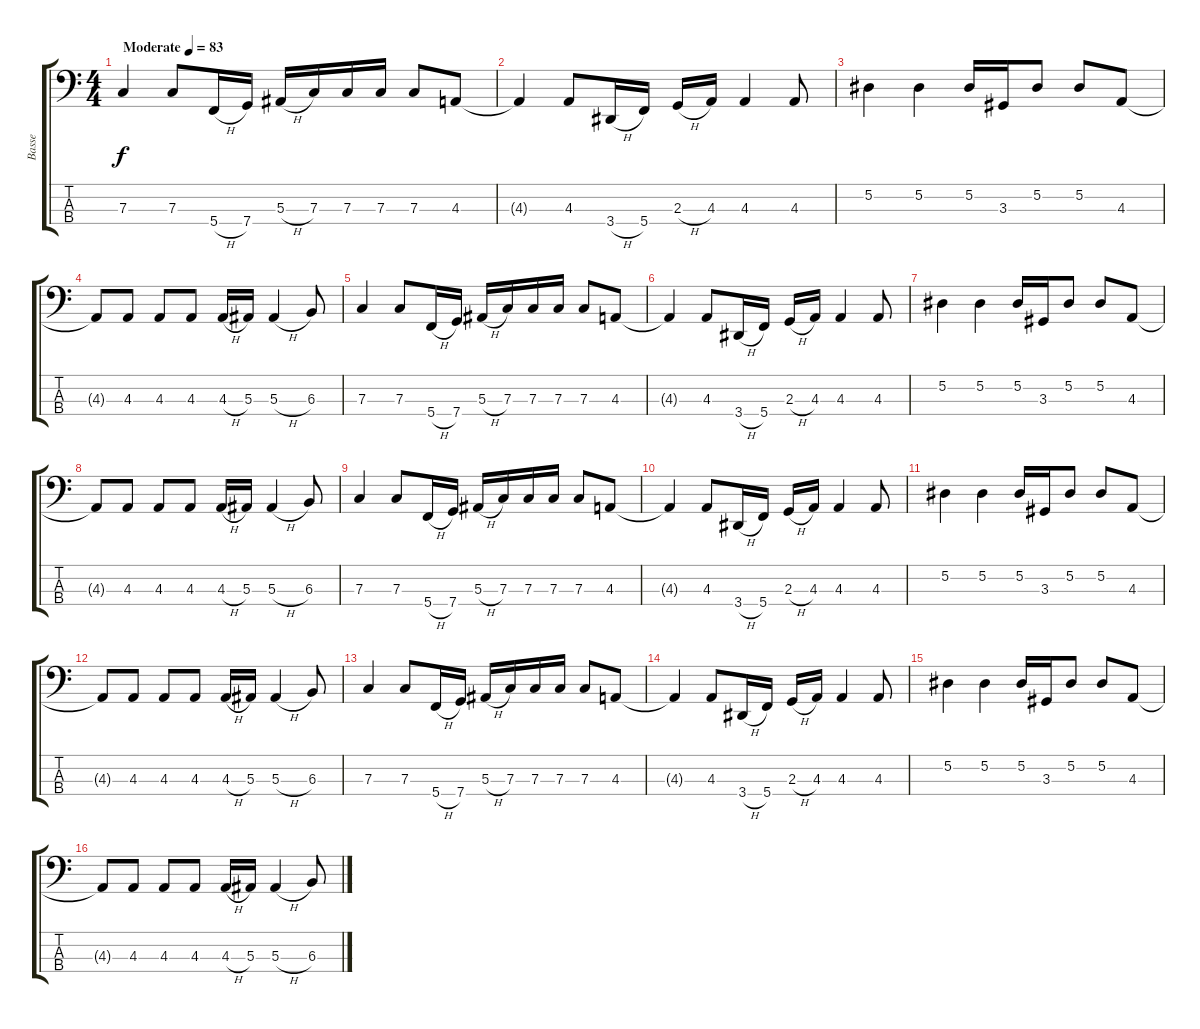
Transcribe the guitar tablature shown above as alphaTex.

\track ("Basse" "Basse") {instrument distortionguitar}
\staff {score tabs}
\tuning (Eb2 Bb1 F1 C1) {hide}
\ts (4 4)
\tempo (83 "Moderate")
\clef f4
\ks c
7.3.4{dy f instrument distortionguitar} 7.3.8 5.4{h}.16 7.4.16 5.3{h}.16 7.3.16 7.3.16 7.3.16 7.3.8 4.3.8 |
4.3{t}.4 4.3.8 3.4{h}.16 5.4.16 2.3{h}.16 4.3.16 4.3.4 4.3.8 |
5.2.4 5.2.4 5.2.16 3.3.16 5.2.8 5.2.8 4.3.8 |
4.3{t}.8 4.3.8 4.3.8 4.3.8 4.3{h}.16 5.3.16 5.3{h}.4 6.3.8 |
7.3.4 7.3.8 5.4{h}.16 7.4.16 5.3{h}.16 7.3.16 7.3.16 7.3.16 7.3.8 4.3.8 |
4.3{t}.4 4.3.8 3.4{h}.16 5.4.16 2.3{h}.16 4.3.16 4.3.4 4.3.8 |
5.2.4 5.2.4 5.2.16 3.3.16 5.2.8 5.2.8 4.3.8 |
4.3{t}.8 4.3.8 4.3.8 4.3.8 4.3{h}.16 5.3.16 5.3{h}.4 6.3.8 |
7.3.4 7.3.8 5.4{h}.16 7.4.16 5.3{h}.16 7.3.16 7.3.16 7.3.16 7.3.8 4.3.8 |
4.3{t}.4 4.3.8 3.4{h}.16 5.4.16 2.3{h}.16 4.3.16 4.3.4 4.3.8 |
5.2.4 5.2.4 5.2.16 3.3.16 5.2.8 5.2.8 4.3.8 |
4.3{t}.8 4.3.8 4.3.8 4.3.8 4.3{h}.16 5.3.16 5.3{h}.4 6.3.8 |
7.3.4 7.3.8 5.4{h}.16 7.4.16 5.3{h}.16 7.3.16 7.3.16 7.3.16 7.3.8 4.3.8 |
4.3{t}.4 4.3.8 3.4{h}.16 5.4.16 2.3{h}.16 4.3.16 4.3.4 4.3.8 |
5.2.4 5.2.4 5.2.16 3.3.16 5.2.8 5.2.8 4.3.8 |
4.3{t}.8 4.3.8 4.3.8 4.3.8 4.3{h}.16 5.3.16 5.3{h}.4 6.3.8
